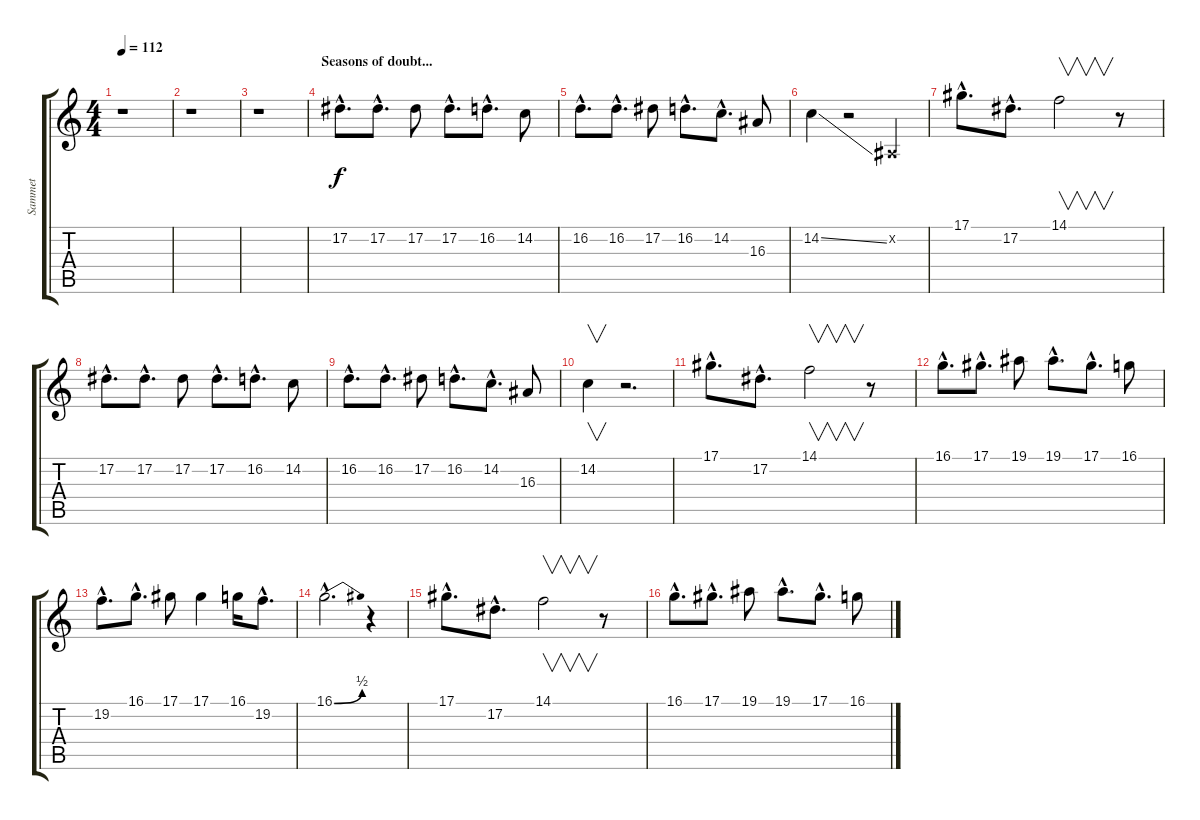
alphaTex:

\track ("Sammet" "Sammet") {instrument choiraahs}
\staff {score tabs}
\tuning (Eb4 Bb3 Gb3 Db3 Ab2 Eb2) {hide}
\ts (4 4)
\tempo 112
\clef g2
\ks c
r.1{dy f} |
r.1 |
r.1 |
\section ("" "Seasons of doubt...")
17.2{hac}.8{d} 17.2{hac}.8{d} 17.2.8 17.2{hac}.8{d} 16.2{hac}.8{d} 14.2.8 |
16.2{hac}.8{d} 16.2{hac}.8{d} 17.2.8 16.2{hac}.8{d} 14.2{hac}.8{d} 16.3.8 |
14.2{ss}.4 r.2 0.2{x}.4 |
17.1{hac}.8{d} 17.2{hac}.8{d} 14.1.2{v} r.8 |
17.2{hac}.8{d} 17.2{hac}.8{d} 17.2.8 17.2{hac}.8{d} 16.2{hac}.8{d} 14.2.8 |
16.2{hac}.8{d} 16.2{hac}.8{d} 17.2.8 16.2{hac}.8{d} 14.2{hac}.8{d} 16.3.8 |
14.2.4{v} r.2{d} |
17.1{hac}.8{d} 17.2{hac}.8{d} 14.1.2{v} r.8 |
16.1{hac}.8{d} 17.1{hac}.8{d} 19.1.8 19.1{hac}.8{d} 17.1{hac}.8{d} 16.1.8 |
19.2{hac}.8{d} 16.1{hac}.8{d} 17.1.8 17.1.4 16.1.16 19.2{hac}.8{d} |
16.1{be (bend 0 0 60 2) hac}.2{d} r.4 |
17.1{hac}.8{d} 17.2{hac}.8{d} 14.1.2{v} r.8 |
16.1{hac}.8{d} 17.1{hac}.8{d} 19.1.8 19.1{hac}.8{d} 17.1{hac}.8{d} 16.1.8
